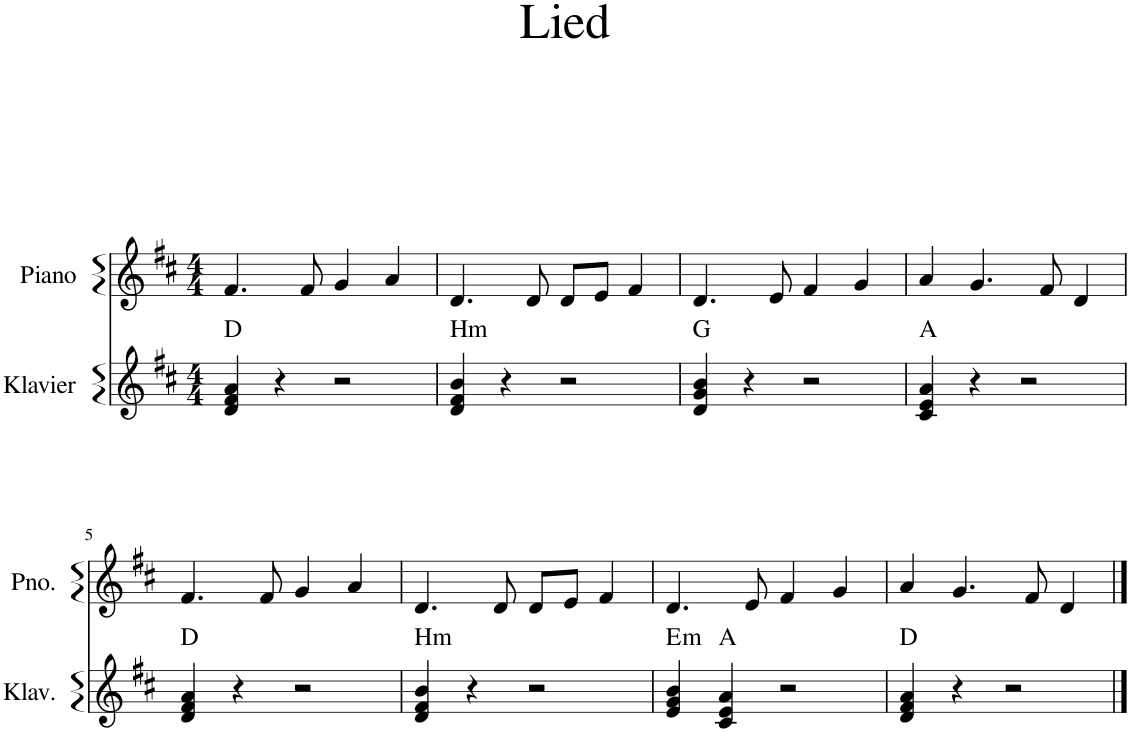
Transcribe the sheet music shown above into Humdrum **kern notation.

**kern	**harte	**kern
*part2	*part2	*part1
*staff2	*	*staff1
*I"Klavier	*	*I"Piano
*I'Klav.	*	*I'Pno.
*clefG2	*	*clefG2
*k[f#c#]	*	*k[f#c#]
*M4/4	*	*M4/4
=1	=1	=1
4d/ 4f#/ 4a/	D:maj	4.f#/
4r	.	.
.	.	8f#/
2r	.	4g/
.	.	4a/
=2	=2	=2
!	!LO:H:kt=Hm	!
4d/ 4f#/ 4b/	N	4.d/
4r	.	.
.	.	8d/
2r	.	8d/L
.	.	8e/J
.	.	4f#/
=3	=3	=3
4d/ 4g/ 4b/	G:maj	4.d/
4r	.	.
.	.	8e/
2r	.	4f#/
.	.	4g/
=4	=4	=4
4c#/ 4e/ 4a/	A:maj	4a/
4r	.	4.g/
2r	.	.
.	.	8f#/
.	.	4d/
!!LO:LB:g=z
=5	=5	=5
4d/ 4f#/ 4a/	D:maj	4.f#/
4r	.	.
.	.	8f#/
2r	.	4g/
.	.	4a/
=6	=6	=6
!	!LO:H:kt=Hm	!
4d/ 4f#/ 4b/	N	4.d/
4r	.	.
.	.	8d/
2r	.	8d/L
.	.	8e/J
.	.	4f#/
=7	=7	=7
!	!LO:H:kt=m	!
4e/ 4g/ 4b/	E:min	4.d/
4c#/ 4e/ 4a/	A:maj	.
.	.	8e/
2r	.	4f#/
.	.	4g/
=8	=8	=8
4d/ 4f#/ 4a/	D:maj	4a/
4r	.	4.g/
2r	.	.
.	.	8f#/
.	.	4d/
==	==	==
*-	*-	*-
